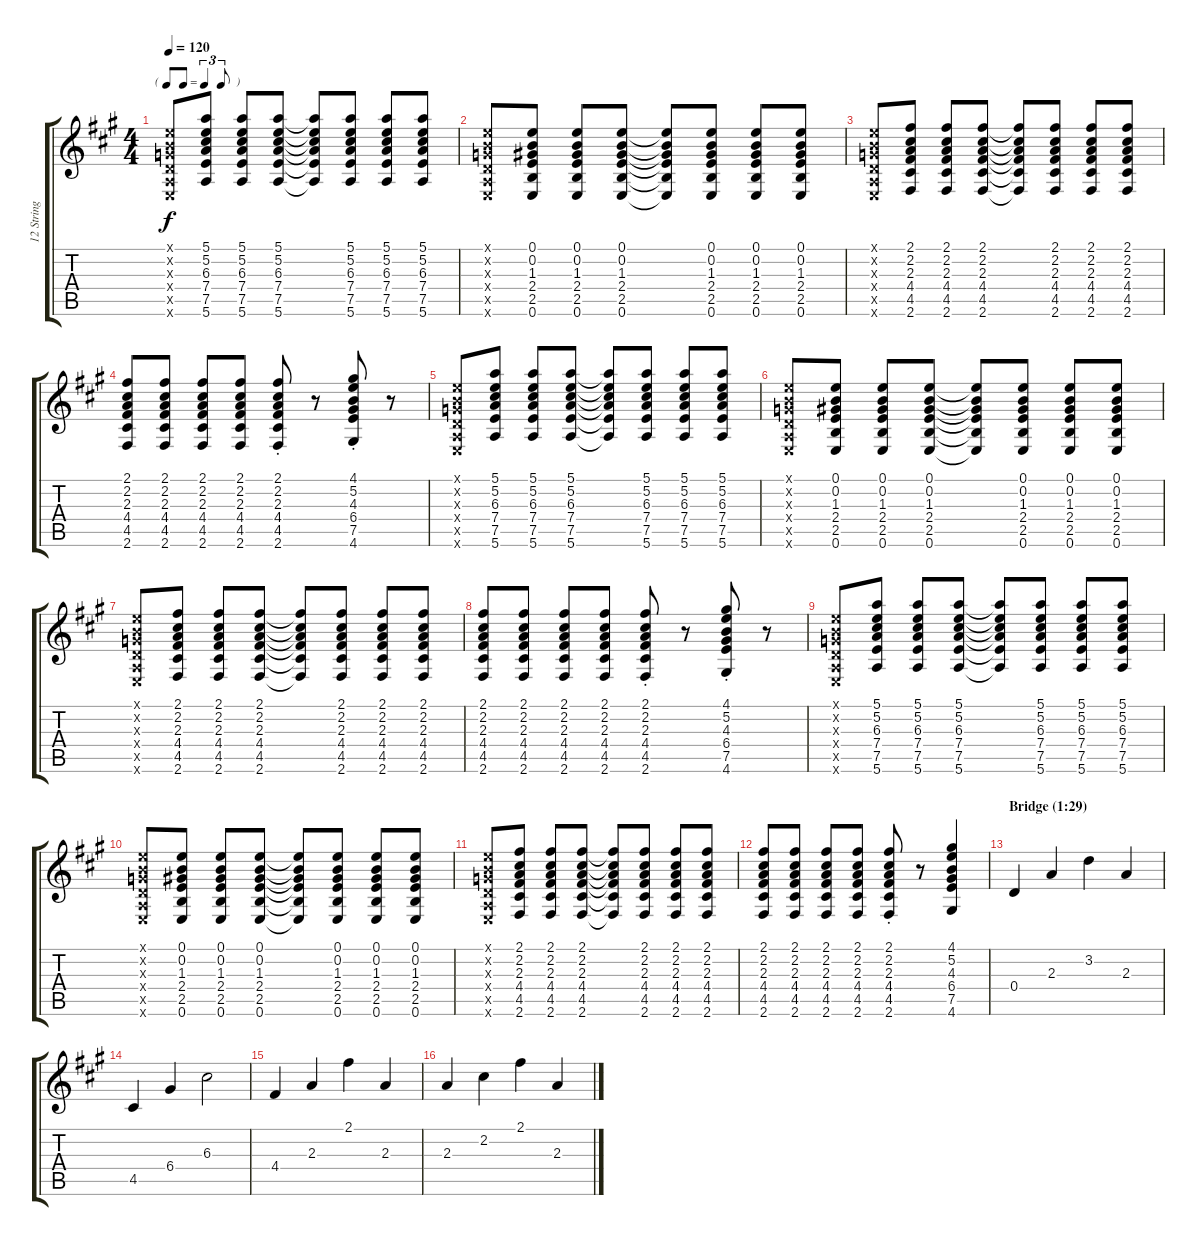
\track ("12 String" "12 String") {instrument acousticguitarsteel}
\staff {score tabs}
\tuning (E4 B3 G3 D3 A2 E2) {hide}
\ts (4 4)
\tf triplet8th
\tempo 120
\clef g2
\ks a
(0.1{x} 0.2{x} 0.3{x} 0.4{x} 0.5{x} 0.6{x}).8{dy f} (5.1 5.2 6.3 7.4 7.5 5.6).8 (5.1 5.2 6.3 7.4 7.5 5.6).8 (5.1 5.2 6.3 7.4 7.5 5.6).8 (5.1{t} 5.2{t} 6.3{t} 7.4{t} 7.5{t} 5.6{t}).8 (5.1 5.2 6.3 7.4 7.5 5.6).8 (5.1 5.2 6.3 7.4 7.5 5.6).8 (5.1 5.2 6.3 7.4 7.5 5.6).8 |
(0.1{x} 0.2{x} 0.3{x} 0.4{x} 0.5{x} 0.6{x}).8 (0.1 0.2 1.3 2.4 2.5 0.6).8 (0.1 0.2 1.3 2.4 2.5 0.6).8 (0.1 0.2 1.3 2.4 2.5 0.6).8 (0.1{t} 0.2{t} 1.3{t} 2.4{t} 2.5{t} 0.6{t}).8 (0.1 0.2 1.3 2.4 2.5 0.6).8 (0.1 0.2 1.3 2.4 2.5 0.6).8 (0.1 0.2 1.3 2.4 2.5 0.6).8 |
(0.1{x} 0.2{x} 0.3{x} 0.4{x} 0.5{x} 0.6{x}).8 (2.1 2.2 2.3 4.4 4.5 2.6).8 (2.1 2.2 2.3 4.4 4.5 2.6).8 (2.1 2.2 2.3 4.4 4.5 2.6).8 (2.1{t} 2.2{t} 2.3{t} 4.4{t} 4.5{t} 2.6{t}).8 (2.1 2.2 2.3 4.4 4.5 2.6).8 (2.1 2.2 2.3 4.4 4.5 2.6).8 (2.1 2.2 2.3 4.4 4.5 2.6).8 |
(2.1 2.2 2.3 4.4 4.5 2.6).8 (2.1 2.2 2.3 4.4 4.5 2.6).8 (2.1 2.2 2.3 4.4 4.5 2.6).8 (2.1 2.2 2.3 4.4 4.5 2.6).8 (2.1{st} 2.2{st} 2.3{st} 4.4{st} 4.5{st} 2.6{st}).8 r.8 (4.1{st} 5.2{st} 4.3{st} 6.4{st} 7.5{st} 4.6{st}).8 r.8 |
(0.1{x} 0.2{x} 0.3{x} 0.4{x} 0.5{x} 0.6{x}).8 (5.1 5.2 6.3 7.4 7.5 5.6).8 (5.1 5.2 6.3 7.4 7.5 5.6).8 (5.1 5.2 6.3 7.4 7.5 5.6).8 (5.1{t} 5.2{t} 6.3{t} 7.4{t} 7.5{t} 5.6{t}).8 (5.1 5.2 6.3 7.4 7.5 5.6).8 (5.1 5.2 6.3 7.4 7.5 5.6).8 (5.1 5.2 6.3 7.4 7.5 5.6).8 |
(0.1{x} 0.2{x} 0.3{x} 0.4{x} 0.5{x} 0.6{x}).8 (0.1 0.2 1.3 2.4 2.5 0.6).8 (0.1 0.2 1.3 2.4 2.5 0.6).8 (0.1 0.2 1.3 2.4 2.5 0.6).8 (0.1{t} 0.2{t} 1.3{t} 2.4{t} 2.5{t} 0.6{t}).8 (0.1 0.2 1.3 2.4 2.5 0.6).8 (0.1 0.2 1.3 2.4 2.5 0.6).8 (0.1 0.2 1.3 2.4 2.5 0.6).8 |
(0.1{x} 0.2{x} 0.3{x} 0.4{x} 0.5{x} 0.6{x}).8 (2.1 2.2 2.3 4.4 4.5 2.6).8 (2.1 2.2 2.3 4.4 4.5 2.6).8 (2.1 2.2 2.3 4.4 4.5 2.6).8 (2.1{t} 2.2{t} 2.3{t} 4.4{t} 4.5{t} 2.6{t}).8 (2.1 2.2 2.3 4.4 4.5 2.6).8 (2.1 2.2 2.3 4.4 4.5 2.6).8 (2.1 2.2 2.3 4.4 4.5 2.6).8 |
(2.1 2.2 2.3 4.4 4.5 2.6).8 (2.1 2.2 2.3 4.4 4.5 2.6).8 (2.1 2.2 2.3 4.4 4.5 2.6).8 (2.1 2.2 2.3 4.4 4.5 2.6).8 (2.1{st} 2.2{st} 2.3{st} 4.4{st} 4.5{st} 2.6{st}).8 r.8 (4.1{st} 5.2{st} 4.3{st} 6.4{st} 7.5{st} 4.6{st}).8 r.8 |
(0.1{x} 0.2{x} 0.3{x} 0.4{x} 0.5{x} 0.6{x}).8 (5.1 5.2 6.3 7.4 7.5 5.6).8 (5.1 5.2 6.3 7.4 7.5 5.6).8 (5.1 5.2 6.3 7.4 7.5 5.6).8 (5.1{t} 5.2{t} 6.3{t} 7.4{t} 7.5{t} 5.6{t}).8 (5.1 5.2 6.3 7.4 7.5 5.6).8 (5.1 5.2 6.3 7.4 7.5 5.6).8 (5.1 5.2 6.3 7.4 7.5 5.6).8 |
(0.1{x} 0.2{x} 0.3{x} 0.4{x} 0.5{x} 0.6{x}).8 (0.1 0.2 1.3 2.4 2.5 0.6).8 (0.1 0.2 1.3 2.4 2.5 0.6).8 (0.1 0.2 1.3 2.4 2.5 0.6).8 (0.1{t} 0.2{t} 1.3{t} 2.4{t} 2.5{t} 0.6{t}).8 (0.1 0.2 1.3 2.4 2.5 0.6).8 (0.1 0.2 1.3 2.4 2.5 0.6).8 (0.1 0.2 1.3 2.4 2.5 0.6).8 |
(0.1{x} 0.2{x} 0.3{x} 0.4{x} 0.5{x} 0.6{x}).8 (2.1 2.2 2.3 4.4 4.5 2.6).8 (2.1 2.2 2.3 4.4 4.5 2.6).8 (2.1 2.2 2.3 4.4 4.5 2.6).8 (2.1{t} 2.2{t} 2.3{t} 4.4{t} 4.5{t} 2.6{t}).8 (2.1 2.2 2.3 4.4 4.5 2.6).8 (2.1 2.2 2.3 4.4 4.5 2.6).8 (2.1 2.2 2.3 4.4 4.5 2.6).8 |
(2.1 2.2 2.3 4.4 4.5 2.6).8 (2.1 2.2 2.3 4.4 4.5 2.6).8 (2.1 2.2 2.3 4.4 4.5 2.6).8 (2.1 2.2 2.3 4.4 4.5 2.6).8 (2.1{st} 2.2{st} 2.3{st} 4.4{st} 4.5{st} 2.6{st}).8 r.8 (4.1 5.2 4.3 6.4 7.5 4.6).4 |
\section ("" "Bridge (1:29)")
0.4.4 2.3.4 3.2.4 2.3.4 |
4.5.4 6.4.4 6.3.2 |
4.4.4 2.3.4 2.1.4 2.3.4 |
2.3.4 2.2.4 2.1.4 2.3.4
